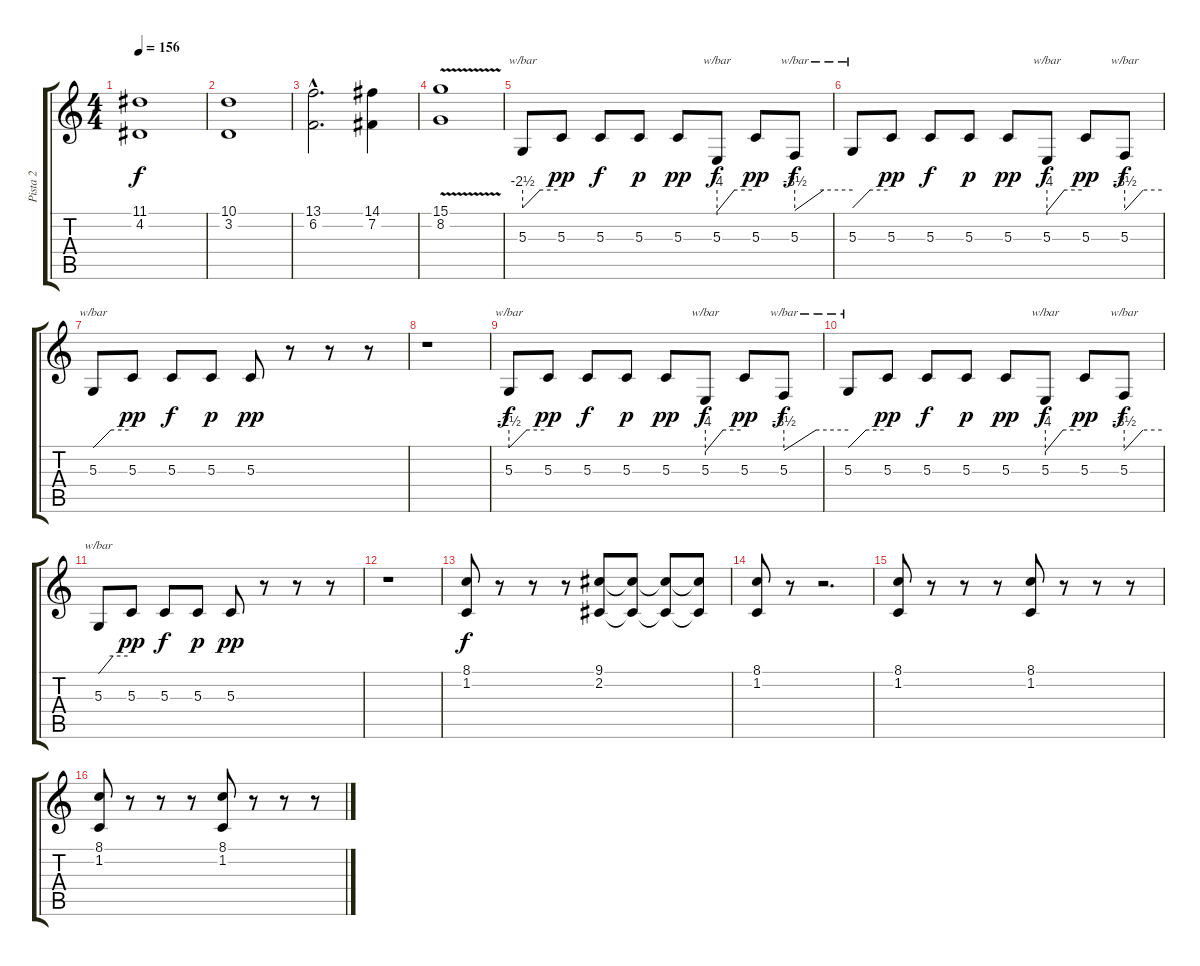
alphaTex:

\track ("Pista 2" "Pista 2") {instrument choiraahs}
\staff {score tabs}
\tuning (E4 B3 G3 D3 A2 E2) {hide}
\ts (4 4)
\tempo 156
\clef g2
\ks c
(11.1 4.2).1{dy f} |
(10.1 3.2).1 |
(13.1{hac} 6.2{hac}).2{d} (14.1 7.2).4 |
(15.1{v} 8.2).1 |
5.3.8{tbe (custom default 0 -10 30 0 60 0) volume 14 instrument guitarharmonics} 5.3.8{dy pp} 5.3.8{dy f} 5.3.8{dy p} 5.3.8{dy pp} 5.3.8{tbe (custom default 0 -16 30 0 60 0) dy f} 5.3.8{dy pp} 5.3.8{tbe (custom default 0 -14 30 0 60 0) dy f} |
5.3.8{tbe (custom default 0 -10 30 0 60 0)} 5.3.8{dy pp} 5.3.8{dy f} 5.3.8{dy p} 5.3.8{dy pp} 5.3.8{tbe (custom default 0 -16 30 0 60 0) dy f} 5.3.8{dy pp} 5.3.8{tbe (custom default 0 -14 30 0 60 0) dy f} |
5.3.8{tbe (custom default 0 -10 30 0 60 0)} 5.3.8{dy pp} 5.3.8{dy f} 5.3.8{dy p} 5.3.8{dy pp} r.8 r.8 r.8 |
r.1 |
5.3.8{tbe (custom default 0 -10 30 0 60 0) dy f} 5.3.8{dy pp} 5.3.8{dy f} 5.3.8{dy p} 5.3.8{dy pp} 5.3.8{tbe (custom default 0 -16 30 0 60 0) dy f} 5.3.8{dy pp} 5.3.8{tbe (custom default 0 -14 30 0 60 0) dy f} |
5.3.8{tbe (custom default 0 -10 30 0 60 0)} 5.3.8{dy pp} 5.3.8{dy f} 5.3.8{dy p} 5.3.8{dy pp} 5.3.8{tbe (custom default 0 -16 30 0 60 0) dy f} 5.3.8{dy pp} 5.3.8{tbe (custom default 0 -14 30 0 60 0) dy f} |
5.3.8{tbe (custom default 0 -10 30 0 60 0)} 5.3.8{dy pp} 5.3.8{dy f} 5.3.8{dy p} 5.3.8{dy pp} r.8 r.8 r.8 |
r.1 |
(8.1 1.2).8{dy f volume 8 instrument choiraahs} r.8 r.8 r.8 (9.1 2.2).8 (9.1{t} 2.2{t}).8 (9.1{t} 2.2{t}).8 (9.1{t} 2.2{t}).8 |
(8.1 1.2).8 r.8 r.2{d} |
(8.1 1.2).8 r.8 r.8 r.8 (8.1 1.2).8 r.8 r.8 r.8 |
(8.1 1.2).8 r.8 r.8 r.8 (8.1 1.2).8 r.8 r.8 r.8
